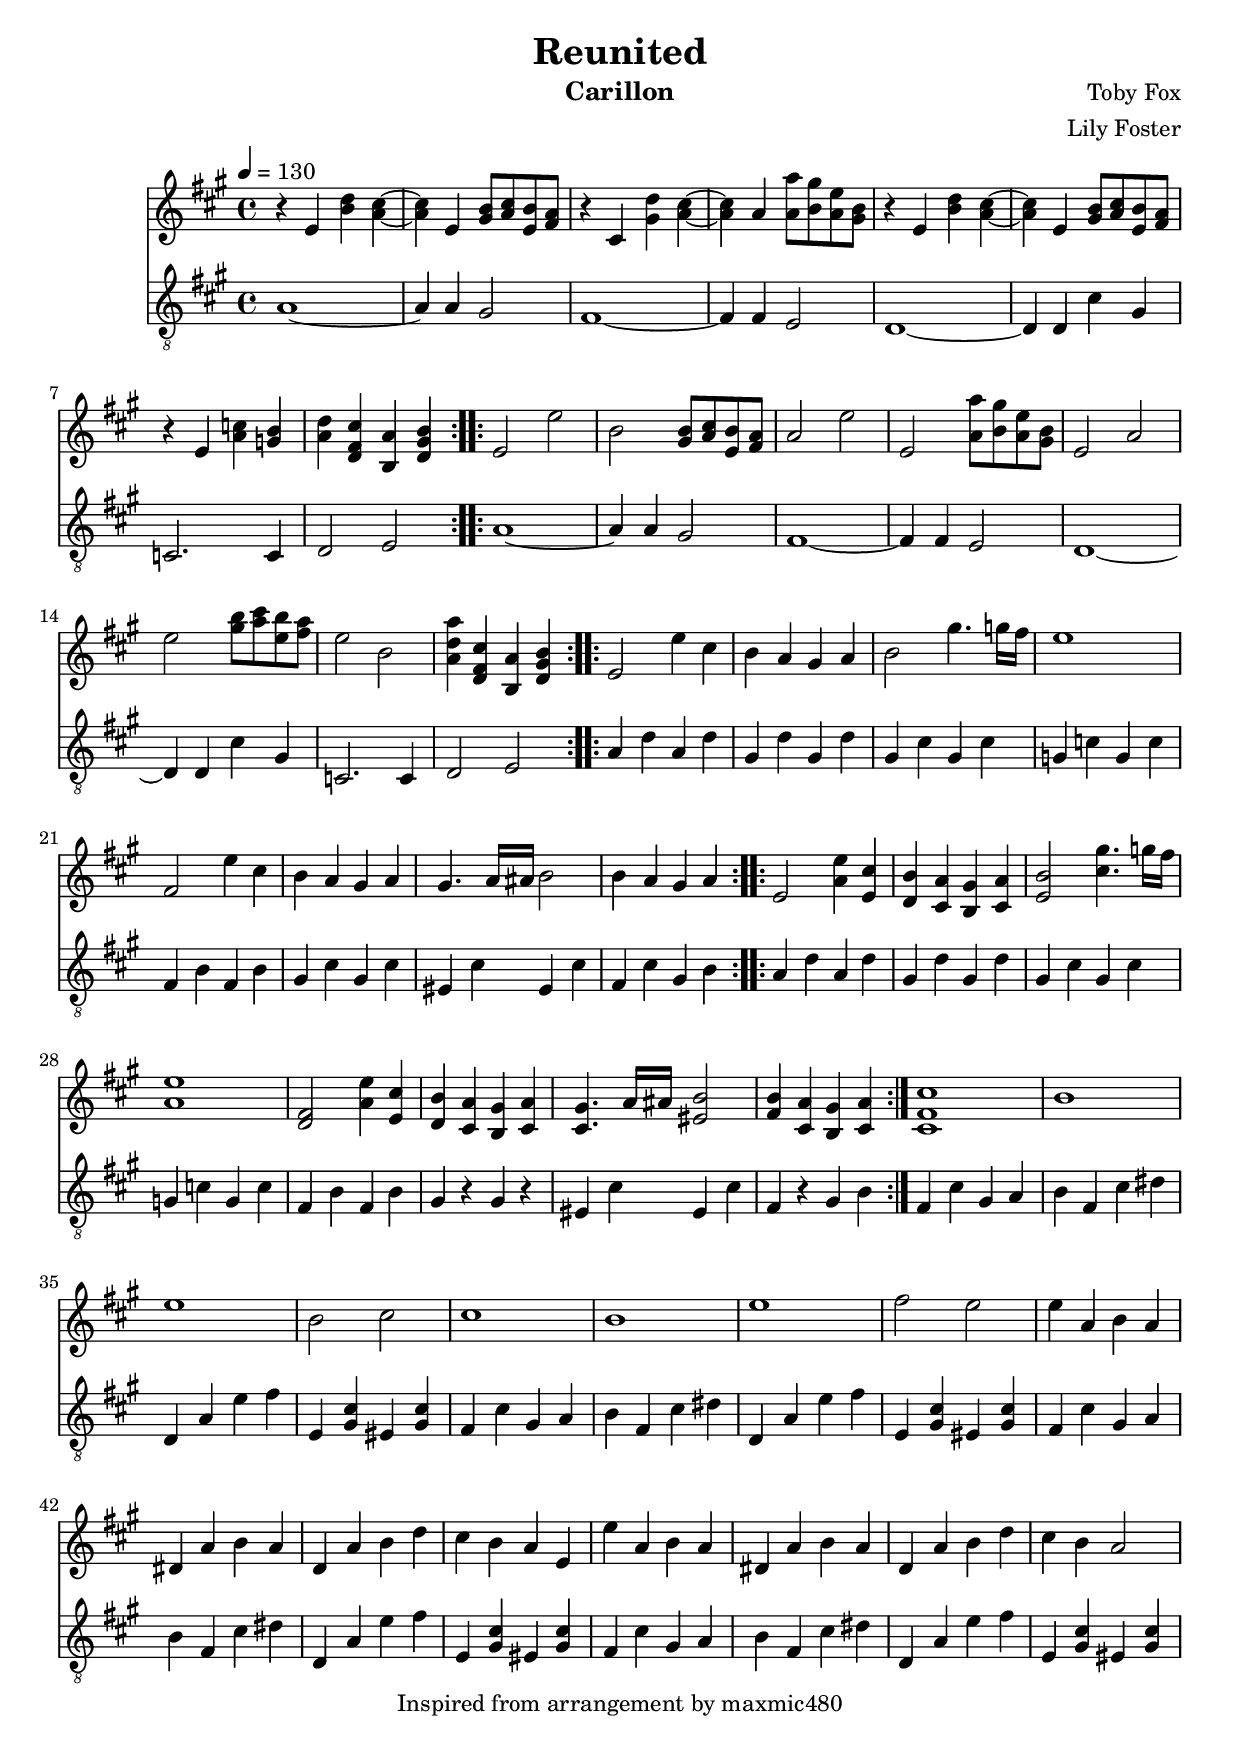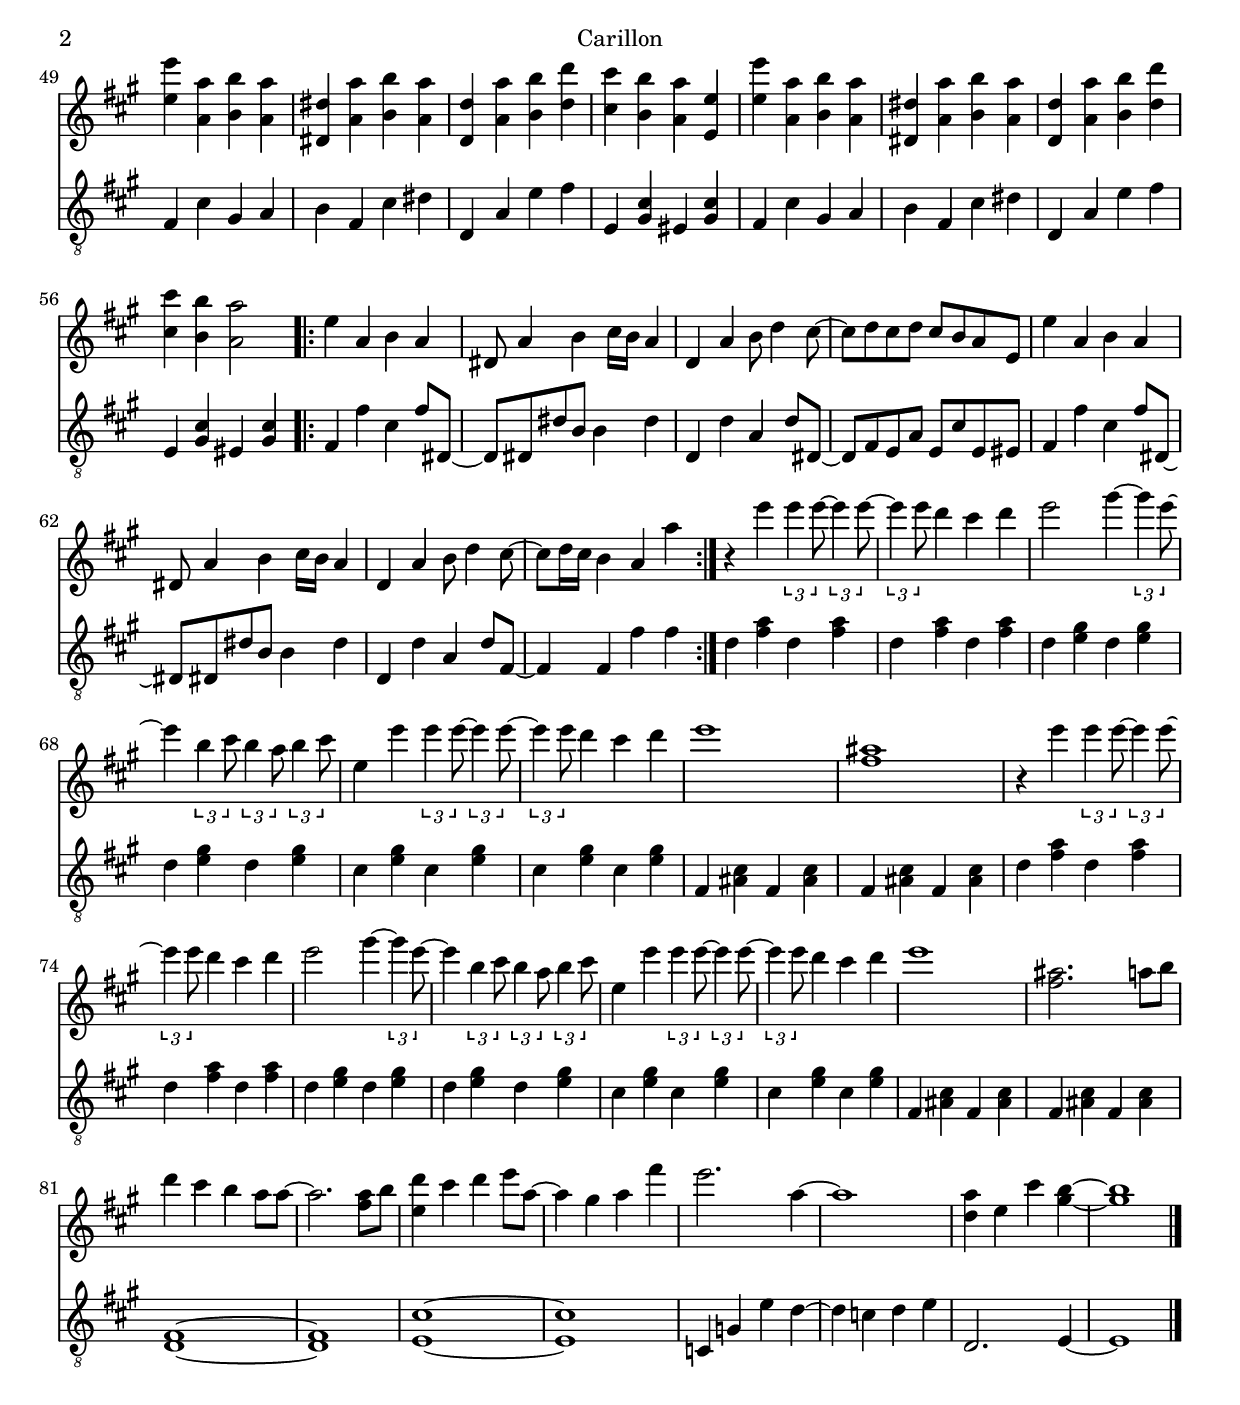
\version "2.22.2"

\header {
  title = "Reunited"
  instrument = "Carillon"
  composer = "Toby Fox"
  arranger = "Lily Foster"
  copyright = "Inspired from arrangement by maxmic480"
}

main_tempo = \tempo 4 = 130
main_key = \key a \major

melody = \relative c'' {
  % part 1
  \repeat volta 2 {
    r4 e, <b' d> <a cis>~
    <a cis>4 e <gis b>8 <a cis> <e b'> <fis a>
    r4 cis <gis' d'> <a cis>~
    <a cis>4 a <a a'>8 <b gis'> <a e'> <gis b>
    r4 e <b' d> <a cis>~
    <a cis>4 e <gis b>8 <a cis> <e b'> <fis a>
    r4 e <a c> <g b>
    <a d>4 <d, fis cis'> <b a'> <d gis b>
  }

  % part 2
  \repeat volta 2 {
    e2 e'
    b2 <gis b>8 <a cis> <e b'> <fis a>
    a2 e'
    e,2 <a a'>8 <b gis'> <a e'> <gis b>
    e2 a
    e'2 <gis b>8 <a cis> <e b'> <fis a>
    e2 b
    <a d a'>4 <d, fis cis'> <b a'> <d gis b>
  }

  % part 3
  \repeat volta 2 {
    e2 e'4 cis
    b4 a gis a
    b2 gis'4. g16 fis
    e1
    fis,2 e'4 cis
    b4 a gis a
    gis4. a16 ais b2
    b4 a gis a
  }
  \repeat volta 2 {
    e2 <a e'>4 <e cis'>
    <d b'>4 <cis a'> <b gis'> <cis a'>
    <e b'>2 <cis' gis'>4. g'16 fis
    <a, e'>1
    <d, fis>2 <a' e'>4 <e cis'>
    <d b'>4 <cis a'> <b gis'> <cis a'>
    <cis gis'>4. a'16 ais <eis b'>2
    <fis b>4 <cis a'> <b gis'> <cis a'>
  }

  % part 4
  <cis fis cis'>1
  b'1
  e1
  b2 cis
  cis1
  b1
  e1
  fis2 e

  % part 5
  e4 a, b a
  dis,4 a' b a
  d,4 a' b d
  cis4 b a e
  e'4 a, b a
  dis,4 a' b a
  d,4 a' b d
  cis4 b a2

  <e' e'>4 <a, a'> <b b'> <a a'>
  <dis, dis'>4 <a' a'> <b b'> <a a'>
  <d, d'>4 <a' a'> <b b'> <d d'>
  <cis cis'>4 <b b'> <a a'> <e e'>
  <e' e'>4 <a, a'> <b b'> <a a'>
  <dis, dis'>4 <a' a'> <b b'> <a a'>
  <d, d'>4 <a' a'> <b b'> <d d'>
  <cis cis'>4 <b b'> <a a'>2

  % part 6
  \repeat volta 2 {
    e'4 a, b a
    dis,8 a'4 b4 cis16 b a4
    d,4 a' b8 d4 cis8~
    cis8 d cis d cis b a e
    e'4 a, b a
    dis,8 a'4 b4 cis16 b a4
    d,4 a' b8 d4 cis8~
    cis8 d16 cis b4 a a'
  }

  % part 7
  r4 e' \tuplet 3/2 { e4 e8~ } \tuplet 3/2 { e4 e8~ }
  \tuplet 3/2 { e4 e8 } d4 cis d
  e2 gis4~ \tuplet 3/2 { gis4 e8~ }
  e4 \tuplet 3/2 { b4 cis8 } \tuplet 3/2 { b4 a8 } \tuplet 3/2 { b4 cis8 }
  e,4 e' \tuplet 3/2 { e4 e8~ } \tuplet 3/2 { e4 e8~ }
  \tuplet 3/2 { e4 e8 } d4 cis d
  e1
  <fis, ais>1

  r4 e' \tuplet 3/2 { e4 e8~ } \tuplet 3/2 { e4 e8~ }
  \tuplet 3/2 { e4 e8 } d4 cis d
  e2 gis4~ \tuplet 3/2 { gis4 e8~ }
  e4 \tuplet 3/2 { b4 cis8 } \tuplet 3/2 { b4 a8 } \tuplet 3/2 { b4 cis8 }
  e,4 e' \tuplet 3/2 { e4 e8~ } \tuplet 3/2 { e4 e8~ }
  \tuplet 3/2 { e4 e8 } d4 cis d
  e1
  <fis, ais>2. a8 b

  % part 8
  d4 cis b a8 a8~
  a2. <fis a>8 b
  <e, d'>4 cis' d e8 a,8~
  a4 gis a fis'
  e2. a,4~
  a1
  <d, a'>4 e cis' <gis b>~
  <gis b>1

  \bar "|."
}

bass = \relative c' {
  % part 1
  \repeat volta 2 {
    a1~
    a4 a gis2
    fis1~
    fis4 fis e2
    d1~
    d4 d cis' gis
    c,2. c4
    d2 e
  }

  % part 2
  \repeat volta 2 {
    a1~
    a4 a gis2
    fis1~
    fis4 fis e2
    d1~
    d4 d cis' gis
    c,2. c4
    d2 e
  }

  % part 3
  \repeat volta 2 {
    a4 d a d
    gis, d' gis, d'
    gis, cis gis cis
    g c g c
    fis, b fis b
    gis cis gis cis
    eis, cis' eis, cis'
    fis, cis' gis b
  }
  \repeat volta 2 {
    a4 d a d
    gis, d' gis, d'
    gis, cis gis cis
    g c g c
    fis, b fis b
    gis r gis r
    eis cis' eis, cis'
    fis, r gis b
  }

  % part 4
  fis4 cis' gis a
  b4 fis cis' dis
  d,4 a' e' fis
  e,4 <gis cis> eis <gis cis>
  fis4 cis' gis a
  b4 fis cis' dis
  d,4 a' e' fis
  e,4 <gis cis> eis <gis cis>

  % part 5
  fis4 cis' gis a
  b4 fis cis' dis
  d,4 a' e' fis
  e,4 <gis cis> eis <gis cis>
  fis4 cis' gis a
  b4 fis cis' dis
  d,4 a' e' fis
  e,4 <gis cis> eis <gis cis>

  fis4 cis' gis a
  b4 fis cis' dis
  d,4 a' e' fis
  e,4 <gis cis> eis <gis cis>
  fis4 cis' gis a
  b4 fis cis' dis
  d,4 a' e' fis
  e,4 <gis cis> eis <gis cis>

  % part 6
  \repeat volta 2 {
    fis4 fis' cis fis8 dis,~
    dis8 dis dis' b b4 dis
    d,4 d' a d8 dis,~
    dis8 fis e a e cis' e, eis
    fis4 fis' cis fis8 dis,~
    dis8 dis dis' b b4 dis
    d,4 d' a d8 fis,~
    fis4 fis fis' fis
  }

  % part 7
  d4 <fis a> d <fis a>
  d4 <fis a> d <fis a>
  d4 <e gis> d <e gis>
  d4 <e gis> d <e gis>
  cis4 <e gis> cis <e gis>
  cis4 <e gis> cis <e gis>
  fis,4 <ais cis> fis <ais cis>
  fis4 <ais cis> fis <ais cis>

  d4 <fis a> d <fis a>
  d4 <fis a> d <fis a>
  d4 <e gis> d <e gis>
  d4 <e gis> d <e gis>
  cis4 <e gis> cis <e gis>
  cis4 <e gis> cis <e gis>
  fis,4 <ais cis> fis <ais cis>
  fis4 <ais cis> fis <ais cis>

  % part 8
  <d, fis>1~
  <d fis>1
  <e cis'>1~
  <e cis'>1
  c4 g' e' d~
  d4 c d e
  d,2. e4~
  e1

  \bar "|."
}

keys = \new Staff {
  \clef "treble"

  \main_tempo
  \main_key

  \melody
}

pedals = \new Staff {
  \clef "treble_8"

  \main_tempo
  \main_key

  \bass
}

\score {
  <<
    \keys
    \pedals
  >>

  \layout {}
}

\score {
  \unfoldRepeats
  <<
    \keys
    \pedals
  >>

  \midi {}
}
